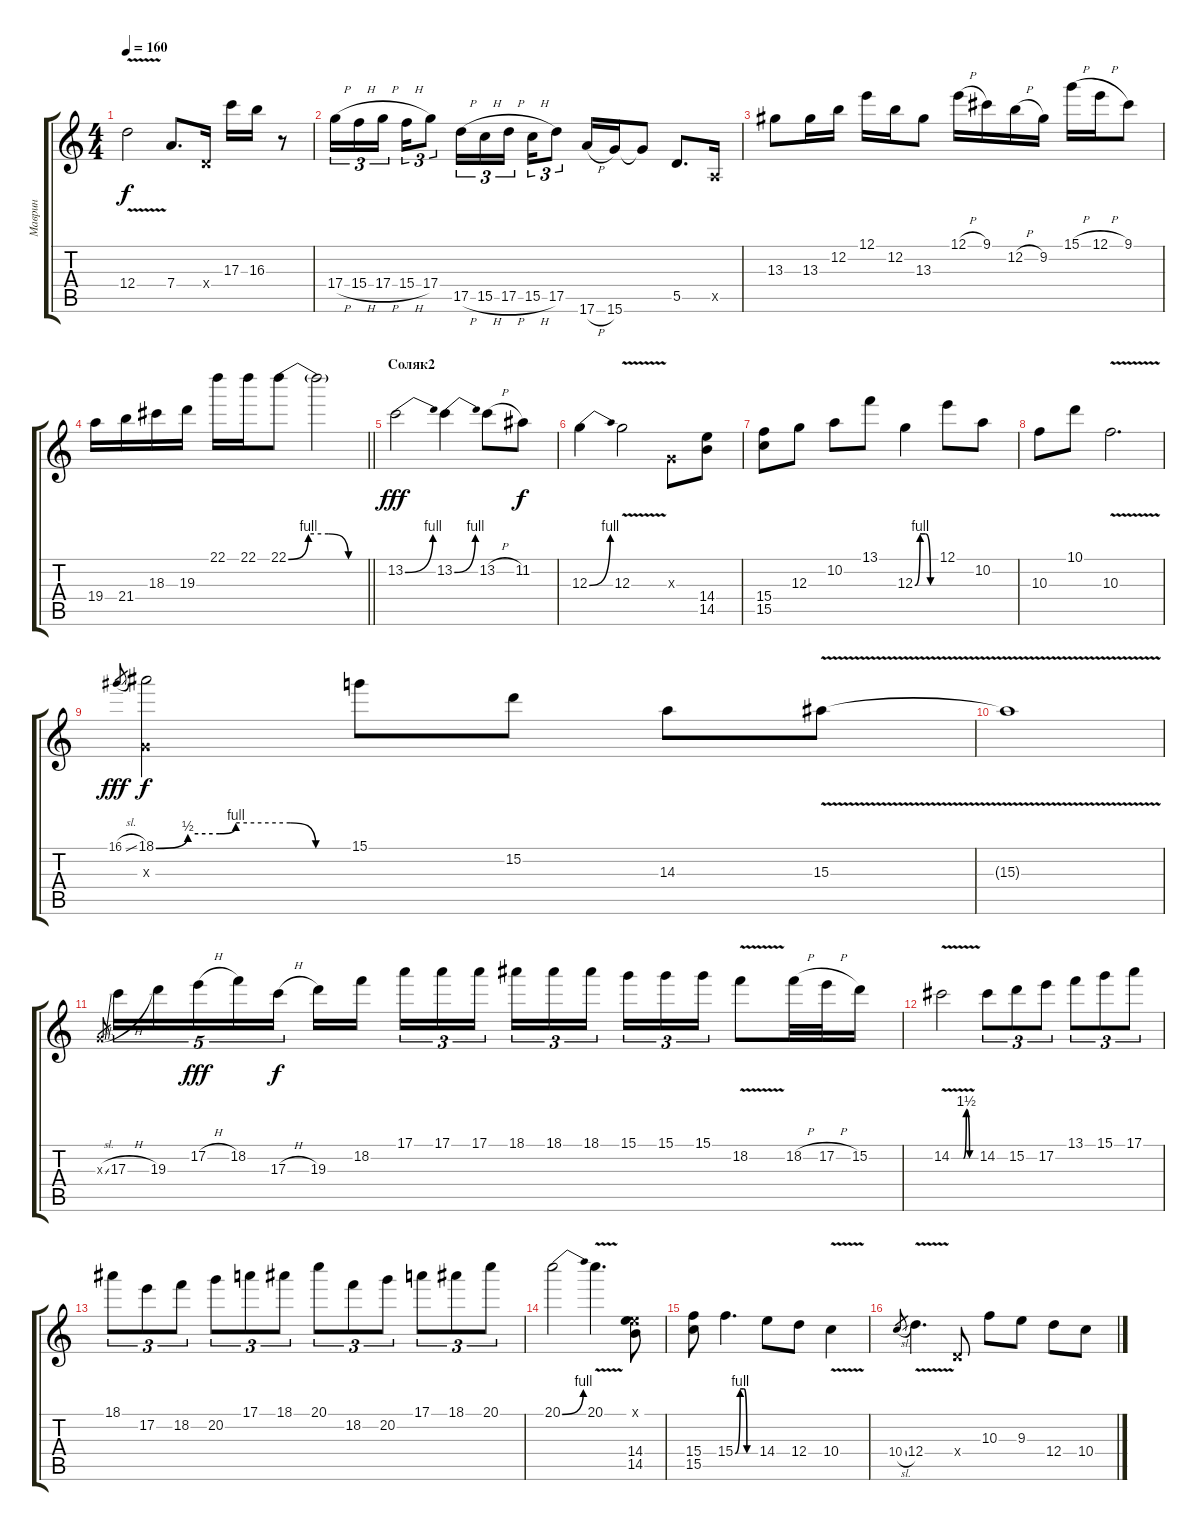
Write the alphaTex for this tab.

\track ("Маврин" "Маврин") {instrument overdrivenguitar}
\staff {score tabs}
\tuning (E4 B3 G3 D3 A2 E2) {hide}
\ts (4 4)
\tempo 160
\clef g2
\ks c
12.4{v}.2{dy f} 7.4.8{d} 0.4{x}.16 17.3.16 16.3.16 r.8 |
17.4{h}.16{tu (3 2)} 15.4{h}.16{tu (3 2)} 17.4{h}.16{tu (3 2) beam splitsecondary} 15.4{h}.16{tu (3 2)} 17.4.8{tu (3 2)} 17.5{h}.16{tu (3 2)} 15.5{h}.16{tu (3 2)} 17.5{h}.16{tu (3 2) beam splitsecondary} 15.5{h}.16{tu (3 2)} 17.5.8{tu (3 2)} 17.6{h}.16 15.6.16 15.6{t}.8 5.5.8{d} 0.5{x}.16 |
13.3.8 13.3.16 12.2.16 12.1.16 12.2.16 13.3.8 12.1{h}.16 9.1.16 12.2{h}.16 9.2.16 15.1{h}.16 12.1{h}.16 9.1.8 |
\barLineRight lightlight
19.4.16 21.4.16 18.3.16 19.3.16 22.1.16 22.1.16 22.1{be (custom 0 0 15 4 30 4 45 0 60 0)}.8 22.1{t}.2{volume 10} |
\section ("" "Соляк2")
13.2{be (bend 0 0 60 4)}.2{dy fff volume 16} 13.2{be (bend 0 0 60 4)}.4 13.2{h}.8 11.2.8{dy f} |
12.3{be (bend 0 0 60 4)}.4 12.3{v}.2 0.3{x}.8 (14.4 14.5).8 |
(15.4 15.5).8 12.3.8 10.2.8 13.1.8 12.3{be (custom 0 0 15 4 30 4 45 0 60 0)}.4 12.1.8 10.2.8 |
10.3.8 10.1.8 10.3{v}.2{d} |
16.1{sl}.8{gr dy fff} (18.1{be (custom 0 0 10 2 20 2 25 4 42 4 50 0 60 0)} 0.3{x}).2{dy f} 15.1.8 15.2.8 14.3.8 15.3{v}.8 |
15.3{t}.1 |
0.3{sl x}.8{gr} 17.3{h}.16{tu (5 4)} 19.3.16{tu (5 4)} 17.2{h}.16{tu (5 4) dy fff} 18.2.16{tu (5 4)} 17.3{h}.16{tu (5 4) dy f} 19.3.16 18.2.16{beam splitsecondary} 17.1.16{tu (3 2)} 17.1.16{tu (3 2)} 17.1.16{tu (3 2)} 18.1.16{tu (3 2)} 18.1.16{tu (3 2)} 18.1.16{tu (3 2) beam splitsecondary} 15.1.16{tu (3 2)} 15.1.16{tu (3 2)} 15.1.16{tu (3 2)} 18.2{v}.8 18.2{h}.32 17.2{h}.32 15.2.16 |
14.2{be (custom 0 0 30 0 37 6 45 0 60 0) v}.2 14.2.8{tu (3 2)} 15.2.8{tu (3 2)} 17.2.8{tu (3 2)} 13.1.8{tu (3 2)} 15.1.8{tu (3 2)} 17.1.8{tu (3 2)} |
18.1.8{tu (3 2)} 17.2.8{tu (3 2)} 18.2.8{tu (3 2)} 20.2.8{tu (3 2)} 17.1.8{tu (3 2)} 18.1.8{tu (3 2)} 20.1.8{tu (3 2)} 18.2.8{tu (3 2)} 20.2.8{tu (3 2)} 17.1.8{tu (3 2)} 18.1.8{tu (3 2)} 20.1.8{tu (3 2)} |
20.1{be (bend 0 0 60 4)}.2 20.1{v}.4{d} (0.1{x} 14.4 14.5).8 |
(15.4 15.5).8 15.4{be (custom 0 0 15 4 26 4 35 0 60 0)}.4{d} 14.4.8 12.4.8 10.4{v}.4 |
10.4{sl}.8{gr} 12.4{v}.4{d} 0.4{x}.8 10.3.8 9.3.8 12.4.8 10.4.8
